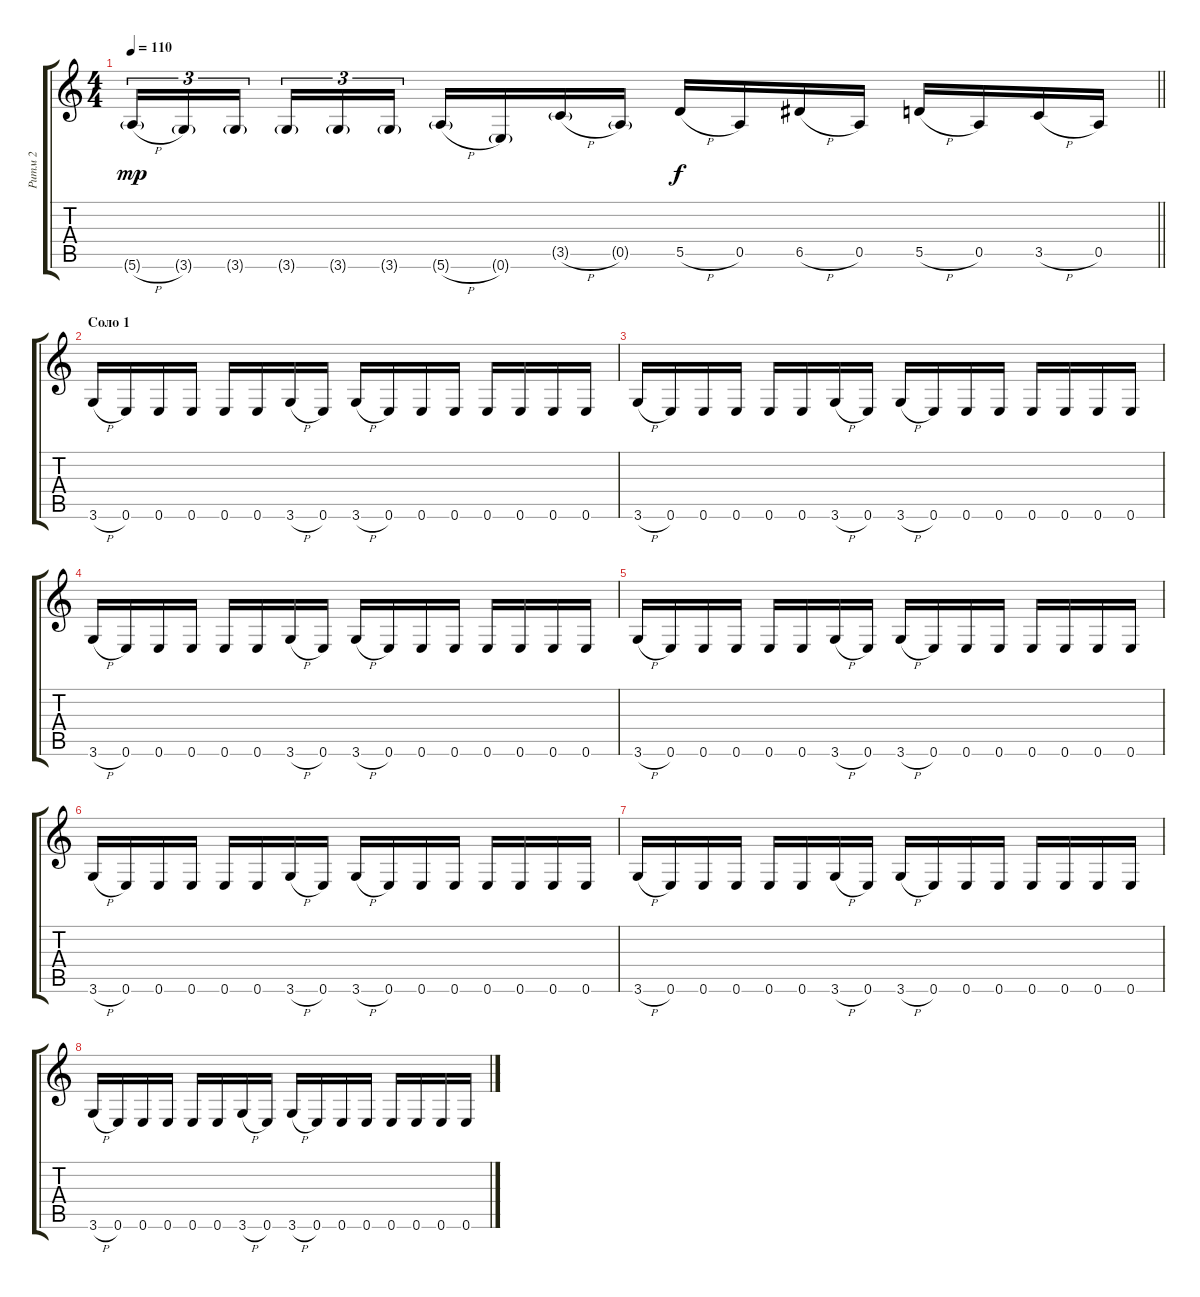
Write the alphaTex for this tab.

\track ("Ритм 2" "Ритм 2") {instrument overdrivenguitar}
\staff {score tabs}
\tuning (E4 B3 G3 D3 A2 E2) {hide}
\ts (4 4)
\tempo 110
\clef g2
\barLineRight lightlight
\ks c
5.6{h g}.16{tu (3 2) dy mp} 3.6{g}.16{tu (3 2)} 3.6{g}.16{tu (3 2) beam splitsecondary} 3.6{g}.16{tu (3 2)} 3.6{g}.16{tu (3 2)} 3.6{g}.16{tu (3 2)} 5.6{h g}.16 0.6{g}.16 3.5{h g}.16 0.5{g}.16 5.5{h}.16{dy f} 0.5.16 6.5{h}.16 0.5.16 5.5{h}.16 0.5.16 3.5{h}.16 0.5.16 |
\section ("" "Соло 1")
3.6{h}.16 0.6.16 0.6.16 0.6.16 0.6.16 0.6.16 3.6{h}.16 0.6.16 3.6{h}.16 0.6.16 0.6.16 0.6.16 0.6.16 0.6.16 0.6.16 0.6.16 |
3.6{h}.16 0.6.16 0.6.16 0.6.16 0.6.16 0.6.16 3.6{h}.16 0.6.16 3.6{h}.16 0.6.16 0.6.16 0.6.16 0.6.16 0.6.16 0.6.16 0.6.16 |
3.6{h}.16 0.6.16 0.6.16 0.6.16 0.6.16 0.6.16 3.6{h}.16 0.6.16 3.6{h}.16 0.6.16 0.6.16 0.6.16 0.6.16 0.6.16 0.6.16 0.6.16 |
3.6{h}.16 0.6.16 0.6.16 0.6.16 0.6.16 0.6.16 3.6{h}.16 0.6.16 3.6{h}.16 0.6.16 0.6.16 0.6.16 0.6.16 0.6.16 0.6.16 0.6.16 |
3.6{h}.16 0.6.16 0.6.16 0.6.16 0.6.16 0.6.16 3.6{h}.16 0.6.16 3.6{h}.16 0.6.16 0.6.16 0.6.16 0.6.16 0.6.16 0.6.16 0.6.16 |
3.6{h}.16 0.6.16 0.6.16 0.6.16 0.6.16 0.6.16 3.6{h}.16 0.6.16 3.6{h}.16 0.6.16 0.6.16 0.6.16 0.6.16 0.6.16 0.6.16 0.6.16 |
3.6{h}.16 0.6.16 0.6.16 0.6.16 0.6.16 0.6.16 3.6{h}.16 0.6.16 3.6{h}.16 0.6.16 0.6.16 0.6.16 0.6.16 0.6.16 0.6.16 0.6.16
